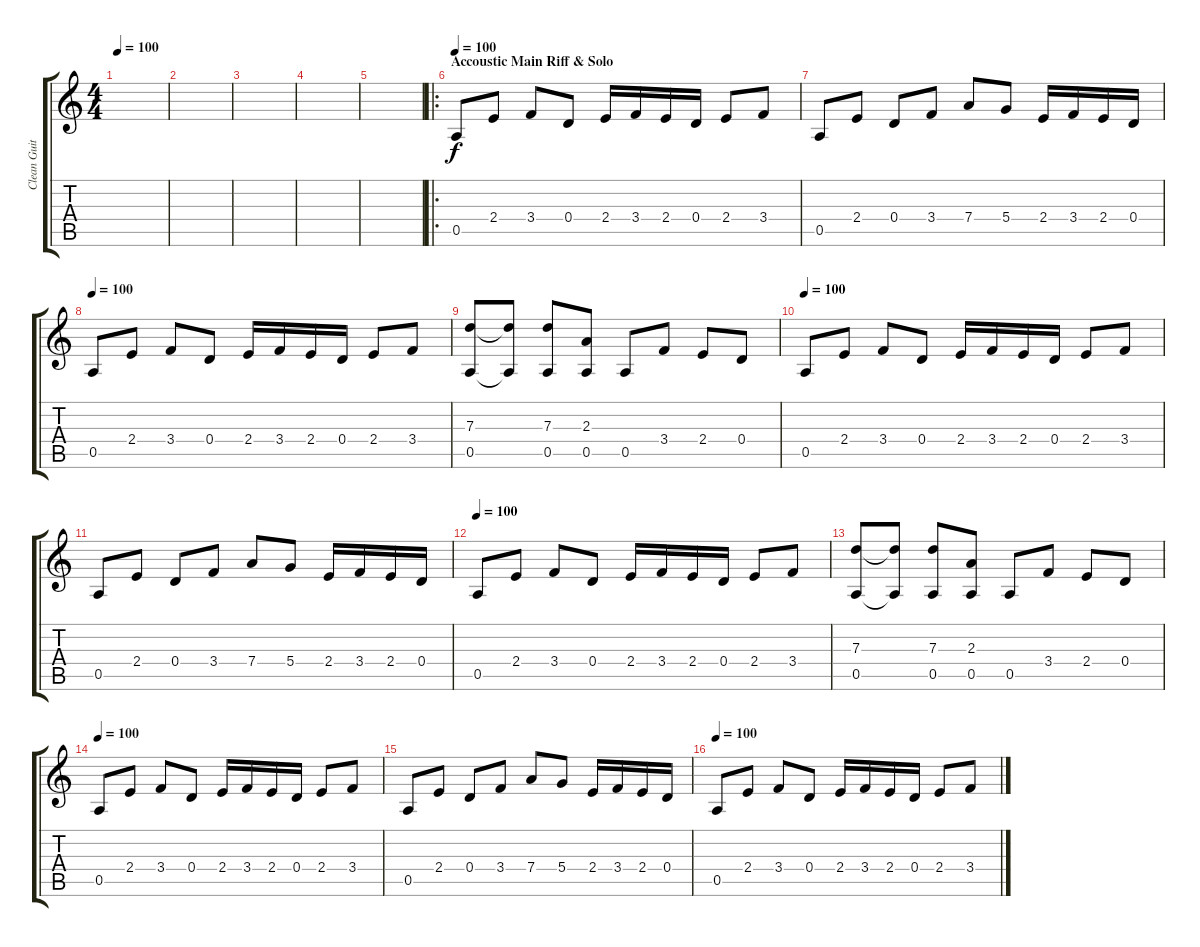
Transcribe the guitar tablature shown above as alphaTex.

\track ("Clean Guitar" "Clean Guit") {instrument acousticguitarsteel}
\staff {score tabs}
\tuning (E4 B3 G3 D3 A2 E2) {hide}
\ts (4 4)
\tempo 100
\clef g2
\ks c
|
|
|
|
|
\ro
\section ("" "Accoustic Main Riff & Solo")
\tempo 100
0.5.8 2.4.8 3.4.8 0.4.8 2.4.16 3.4.16 2.4.16 0.4.16 2.4.8 3.4.8 |
0.5.8 2.4.8 0.4.8 3.4.8 7.4.8 5.4.8 2.4.16 3.4.16 2.4.16 0.4.16 |
\tempo 100
0.5.8 2.4.8 3.4.8 0.4.8 2.4.16 3.4.16 2.4.16 0.4.16 2.4.8 3.4.8 |
(7.3 0.5).8 (7.3{t} 0.5{t}).8 (7.3 0.5).8 (2.3 0.5).8 0.5.8 3.4.8 2.4.8 0.4.8 |
\tempo 100
0.5.8 2.4.8 3.4.8 0.4.8 2.4.16 3.4.16 2.4.16 0.4.16 2.4.8 3.4.8 |
0.5.8 2.4.8 0.4.8 3.4.8 7.4.8 5.4.8 2.4.16 3.4.16 2.4.16 0.4.16 |
\tempo 100
0.5.8 2.4.8 3.4.8 0.4.8 2.4.16 3.4.16 2.4.16 0.4.16 2.4.8 3.4.8 |
(7.3 0.5).8 (7.3{t} 0.5{t}).8 (7.3 0.5).8 (2.3 0.5).8 0.5.8 3.4.8 2.4.8 0.4.8 |
\tempo 100
0.5.8 2.4.8 3.4.8 0.4.8 2.4.16 3.4.16 2.4.16 0.4.16 2.4.8 3.4.8 |
0.5.8 2.4.8 0.4.8 3.4.8 7.4.8 5.4.8 2.4.16 3.4.16 2.4.16 0.4.16 |
\tempo 100
0.5.8 2.4.8 3.4.8 0.4.8 2.4.16 3.4.16 2.4.16 0.4.16 2.4.8 3.4.8
